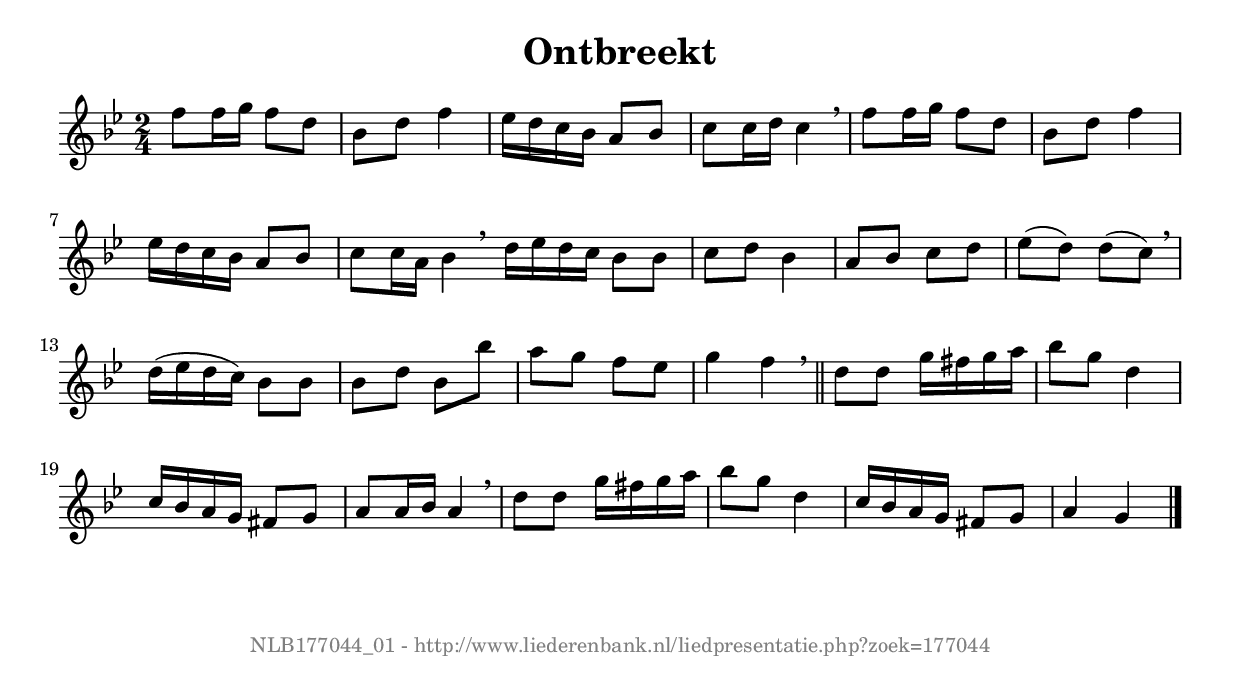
%
% produced by wce2krn 1.64 (7 June 2014)
%
\version"2.16"
#(append! paper-alist '(("long" . (cons (* 210 mm) (* 2000 mm)))))
#(set-default-paper-size "long")
sb = {\breathe}
mBreak = {\breathe }
bBreak = {\breathe }
x = {\once\override NoteHead #'style = #'cross }
gl=\glissando
itime={\override Staff.TimeSignature #'stencil = ##f }
ficta = {\once\set suggestAccidentals = ##t}
fine = {\once\override Score.RehearsalMark #'self-alignment-X = #1 \mark \markup {\italic{Fine}}}
dc = {\once\override Score.RehearsalMark #'self-alignment-X = #1 \mark \markup {\italic{D.C.}}}
dcf = {\once\override Score.RehearsalMark #'self-alignment-X = #1 \mark \markup {\italic{D.C. al Fine}}}
dcc = {\once\override Score.RehearsalMark #'self-alignment-X = #1 \mark \markup {\italic{D.C. al Coda}}}
ds = {\once\override Score.RehearsalMark #'self-alignment-X = #1 \mark \markup {\italic{D.S.}}}
dsf = {\once\override Score.RehearsalMark #'self-alignment-X = #1 \mark \markup {\italic{D.S. al Fine}}}
dsc = {\once\override Score.RehearsalMark #'self-alignment-X = #1 \mark \markup {\italic{D.S. al Coda}}}
pv = {\set Score.repeatCommands = #'((volta "1"))}
sv = {\set Score.repeatCommands = #'((volta "2"))}
tv = {\set Score.repeatCommands = #'((volta "3"))}
qv = {\set Score.repeatCommands = #'((volta "4"))}
xv = {\set Score.repeatCommands = #'((volta #f))}
\header{ tagline = ""
title = "Ontbreekt"
}
\score {{
\key bes \major
\relative g'
{
\set melismaBusyProperties = #'()
\time 2/4
\tempo 4=120
\override Score.MetronomeMark #'transparent = ##t
\override Score.RehearsalMark #'break-visibility = #(vector #t #t #f)
f'8 f16 g f8 d bes d f4 es16 d c bes a8 bes c c16 d c4 \sb f8 f16 g f8 d bes d f4 es16 d c bes a8 bes c c16 a bes4 \bar ":|:" \bBreak
d16 es d c bes8 bes c d bes4 a8 bes c d es( d) d( c) \sb d16( es d c) bes8 bes bes d bes bes' a g f es g4 f \bar "||" \bBreak
d8 d g16 fis g a bes8 g d4 c16 bes a g fis8 g a a16 bes a4 \sb d8 d g16 fis g a bes8 g d4 c16 bes a g fis8 g a4 g \bar "|."
 }}
 \midi { }
 \layout {
            indent = 0.0\cm
}
}
\markup { \vspace #0 } \markup { \with-color #grey \fill-line { \center-column { \smaller "NLB177044_01 - http://www.liederenbank.nl/liedpresentatie.php?zoek=177044" } } }
